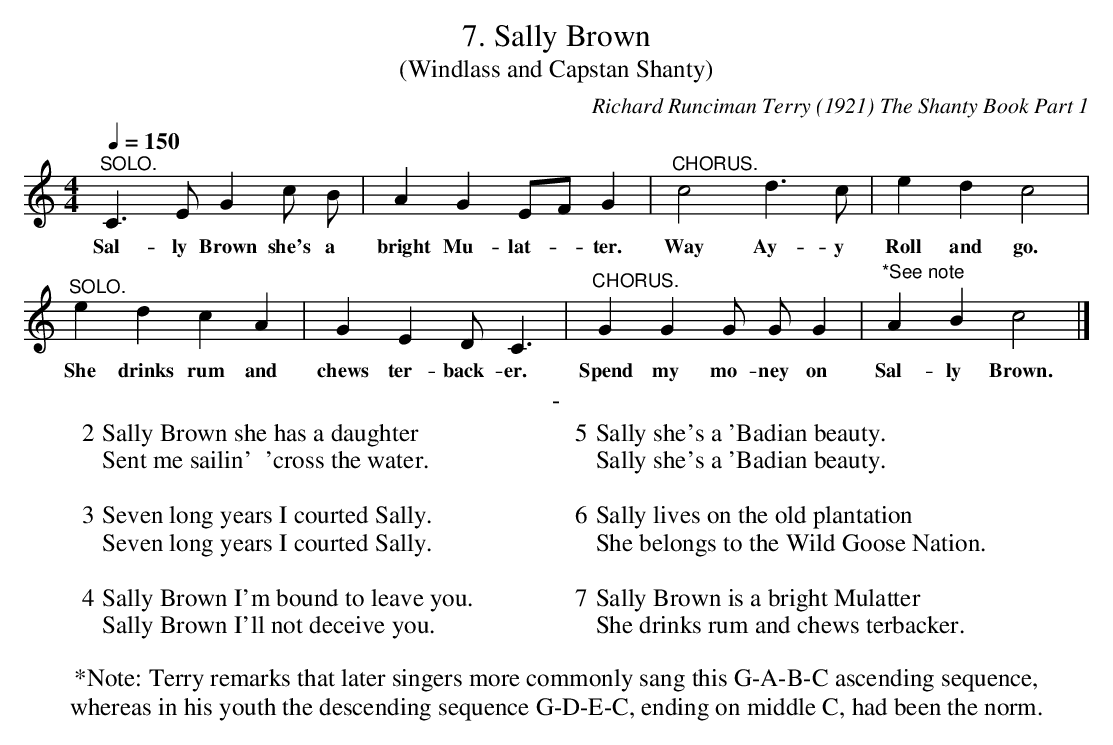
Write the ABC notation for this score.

X:1
T:7. Sally Brown
T:(Windlass and Capstan Shanty)
C:Richard Runciman Terry (1921) The Shanty Book Part 1
L:1/4
Q:1/4=150
M:4/4
K:C
"^SOLO." C3/2 E/ G c/ B/ | A G E/F/ G |"^CHORUS." c2 d3/2 c/ | e d c2 |$"^SOLO." e d c A |
w: Sal- ly Brown she's a|bright Mu- lat- * ter.|Way Ay- y|Roll and go.|She drinks rum and|
G E D/ C3/2 |"^CHORUS." G G G/ G/ G |"*See note" A B c2 |]
w: chews ter- back- er.|Spend my mo- ney on|Sal- ly Brown.
T:-
W:2 Sally Brown she has a daughter
W: Sent me sailin'  'cross the water.
W:
W:3 Seven long years I courted Sally.
W: Seven long years I courted Sally.
W:
W:4 Sally Brown I'm bound to leave you.
W: Sally Brown I'll not deceive you.
W:
W:5 Sally she's a 'Badian beauty.
W: Sally she's a 'Badian beauty.
W:
W:6 Sally lives on the old plantation
W: She belongs to the Wild Goose Nation.
W:
W:7 Sally Brown is a bright Mulatter
W: She drinks rum and chews terbacker.
W:
T: *Note: Terry remarks that later singers more commonly sang this G-A-B-C ascending sequence,
T: whereas in his youth the descending sequence G-D-E-C, ending on middle C, had been the norm.
